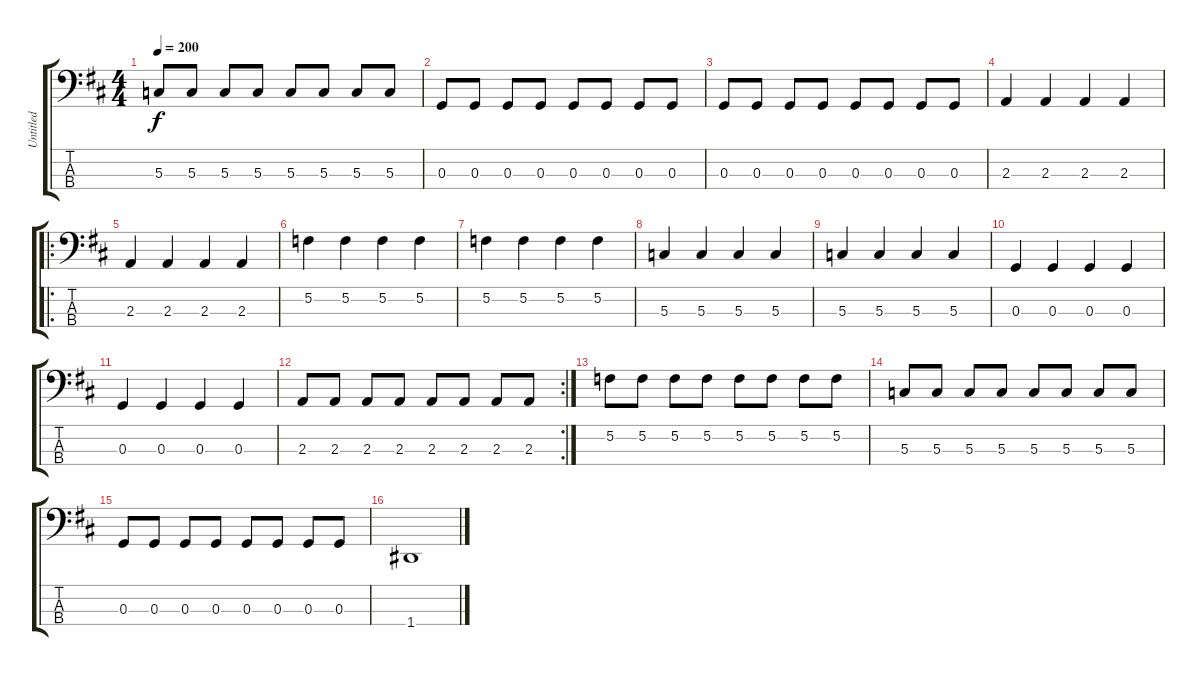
\track ("Untitled" "Untitled") {instrument electricbassfinger}
\staff {score tabs}
\tuning (F2 C2 G1 D1) {hide}
\ts (4 4)
\tempo 200
\clef f4
\ks d
5.3.8{dy f} 5.3.8 5.3.8 5.3.8 5.3.8 5.3.8 5.3.8 5.3.8 |
0.3.8 0.3.8 0.3.8 0.3.8 0.3.8 0.3.8 0.3.8 0.3.8 |
0.3.8 0.3.8 0.3.8 0.3.8 0.3.8 0.3.8 0.3.8 0.3.8 |
2.3.4 2.3.4 2.3.4 2.3.4 |
\ro
2.3.4 2.3.4 2.3.4 2.3.4 |
5.2.4 5.2.4 5.2.4 5.2.4 |
5.2.4 5.2.4 5.2.4 5.2.4 |
5.3.4 5.3.4 5.3.4 5.3.4 |
5.3.4 5.3.4 5.3.4 5.3.4 |
0.3.4 0.3.4 0.3.4 0.3.4 |
0.3.4 0.3.4 0.3.4 0.3.4 |
\rc 2
2.3.8 2.3.8 2.3.8 2.3.8 2.3.8 2.3.8 2.3.8 2.3.8 |
5.2.8 5.2.8 5.2.8 5.2.8 5.2.8 5.2.8 5.2.8 5.2.8 |
5.3.8 5.3.8 5.3.8 5.3.8 5.3.8 5.3.8 5.3.8 5.3.8 |
0.3.8 0.3.8 0.3.8 0.3.8 0.3.8 0.3.8 0.3.8 0.3.8 |
1.4.1
